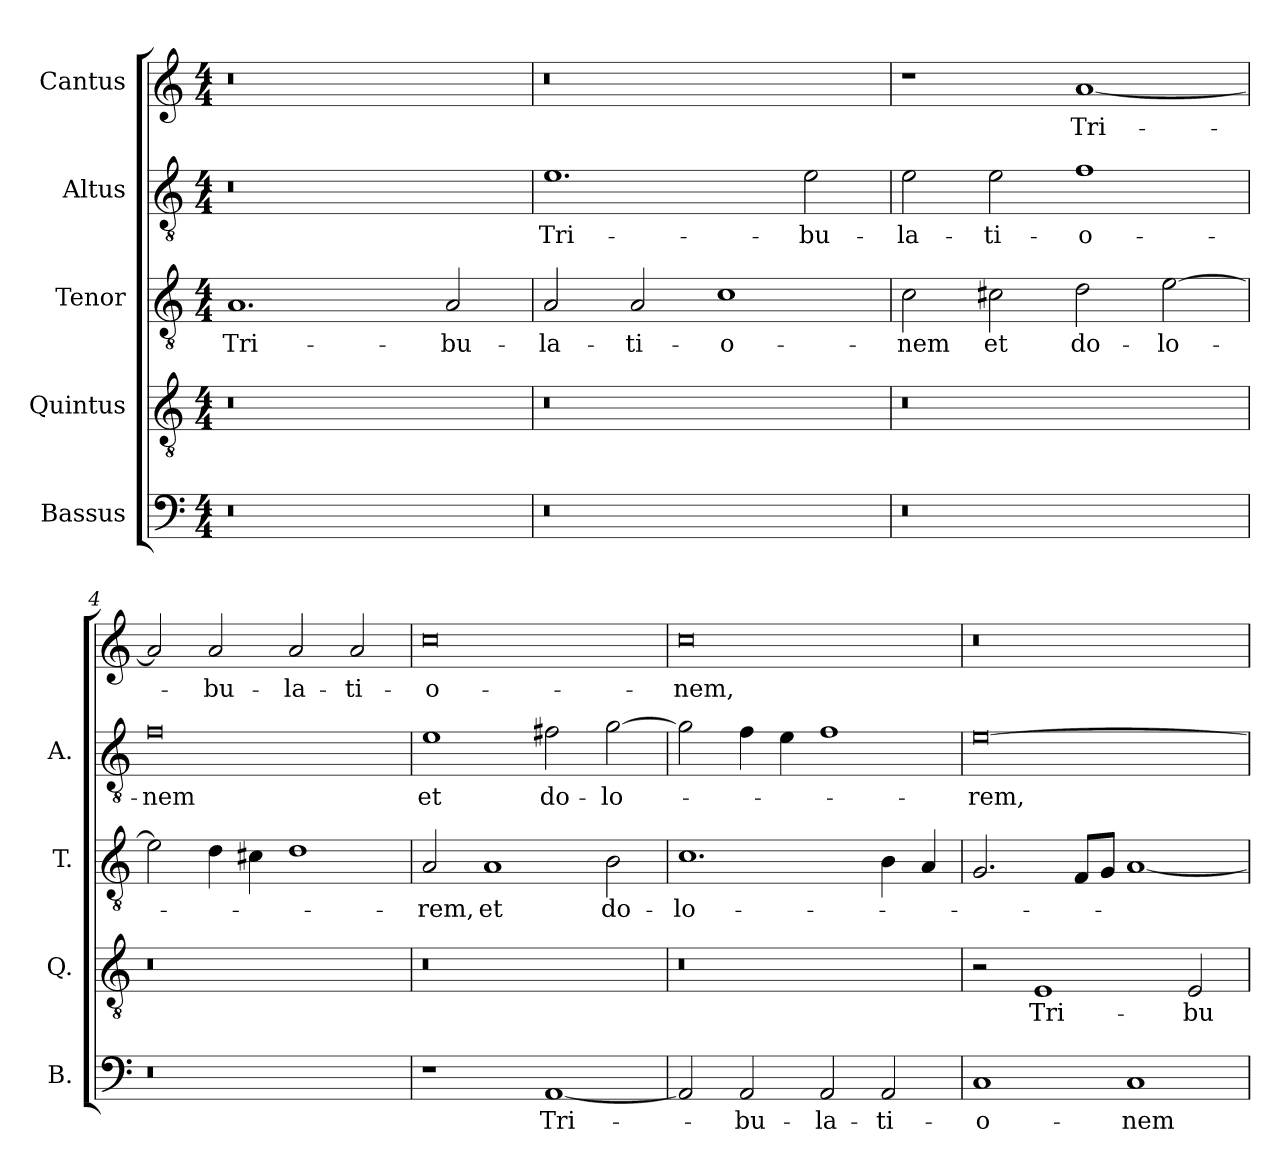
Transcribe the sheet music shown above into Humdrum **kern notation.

**kern	**text	**kern	**text	**kern	**text	**kern	**text	**kern	**text
*part5	*part5	*part4	*part4	*part3	*part3	*part2	*part2	*part1	*part1
*staff5	*staff5	*staff4	*staff4	*staff3	*staff3	*staff2	*staff2	*staff1	*staff1
*I"Bassus	*	*I"Quintus	*	*I"Tenor	*	*I"Altus	*	*I"Cantus	*
*I'B.	*	*I'Q.	*	*I'T.	*	*I'A.	*	*	*
*clefF4	*	*clefGv2	*	*clefGv2	*	*clefGv2	*	*clefG2	*
*k[]	*	*k[]	*	*k[]	*	*k[]	*	*k[]	*
*C:	*	*C:	*	*C:	*	*C:	*	*C:	*
*M4/4	*	*M4/4	*	*M4/4	*	*M4/4	*	*M4/4	*
=1	=1	=1	=1	=1	=1	=1	=1	=1	=1
!LO:N:vis=0	!	!LO:N:vis=0	!	!	!	!LO:N:vis=0	!	!LO:N:vis=0	!
1r	.	1r	.	1.A/	Tri-	1r	.	1r	.
1ryy	.	1ryy	.	.	.	1ryy	.	1ryy	.
.	.	.	.	2A/	-bu-	.	.	.	.
=2	=2	=2	=2	=2	=2	=2	=2	=2	=2
!LO:N:vis=0	!	!LO:N:vis=0	!	!	!	!	!	!LO:N:vis=0	!
1r	.	1r	.	2A/	-la-	1.e\	Tri-	1r	.
.	.	.	.	2A/	-ti-	.	.	.	.
1ryy	.	1ryy	.	1c\	-o-	.	.	1ryy	.
.	.	.	.	.	.	2e\	-bu-	.	.
=3	=3	=3	=3	=3	=3	=3	=3	=3	=3
!LO:N:vis=0	!	!LO:N:vis=0	!	!	!	!	!	!	!
1r	.	1r	.	2c\	-nem	2e\	-la-	1r	.
.	.	.	.	2c#X\	et	2e\	-ti-	.	.
1ryy	.	1ryy	.	2d\	do-	1f\	-o-	[1a/	Tri-
.	.	.	.	[2e\	-lo-	.	.	.	.
=4	=4	=4	=4	=4	=4	=4	=4	=4	=4
!LO:N:vis=0	!	!LO:N:vis=0	!	!	!	!	!	!	!
1r	.	1r	.	2e\]	.	0f\	-nem	2a/]	.
.	.	.	.	4d\	.	.	.	2a/	-bu-
.	.	.	.	4c#X\	.	.	.	.	.
1ryy	.	1ryy	.	1d\	.	.	.	2a/	-la-
.	.	.	.	.	.	.	.	2a/	-ti-
=5	=5	=5	=5	=5	=5	=5	=5	=5	=5
!	!	!LO:N:vis=0	!	!	!	!	!	!	!
1r	.	1r	.	2A/	-rem,	1e\	et	0cc\	-o-
.	.	.	.	1A/	et	.	.	.	.
[1AA/	Tri-	1ryy	.	.	.	2f#X\	do-	.	.
.	.	.	.	2B\	do-	[2g\	-lo-	.	.
=6	=6	=6	=6	=6	=6	=6	=6	=6	=6
!	!	!LO:N:vis=0	!	!	!	!	!	!	!
2AA/]	.	1r	.	1.c\	-lo-	2g\]	.	0cc\	-nem,
2AA/	-bu-	.	.	.	.	4f\	.	.	.
.	.	.	.	.	.	4e\	.	.	.
2AA/	-la-	1ryy	.	.	.	1f\	.	.	.
2AA/	-ti-	.	.	4B\	.	.	.	.	.
.	.	.	.	4A/	.	.	.	.	.
=7	=7	=7	=7	=7	=7	=7	=7	=7	=7
!	!	!	!	!	!	!	!	!LO:N:vis=0	!
1C/	-o-	2r	.	2.G/	.	[0e\	-rem,	1r	.
.	.	1E/	Tri-	.	.	.	.	.	.
.	.	.	.	8F/L	.	.	.	.	.
.	.	.	.	8G/J	.	.	.	.	.
1C/	-nem	.	.	[1A/	.	.	.	1ryy	.
.	.	2E/	-bu-	.	.	.	.	.	.
=	=	=	=	=	=	=	=	=	=
*-	*-	*-	*-	*-	*-	*-	*-	*-	*-
